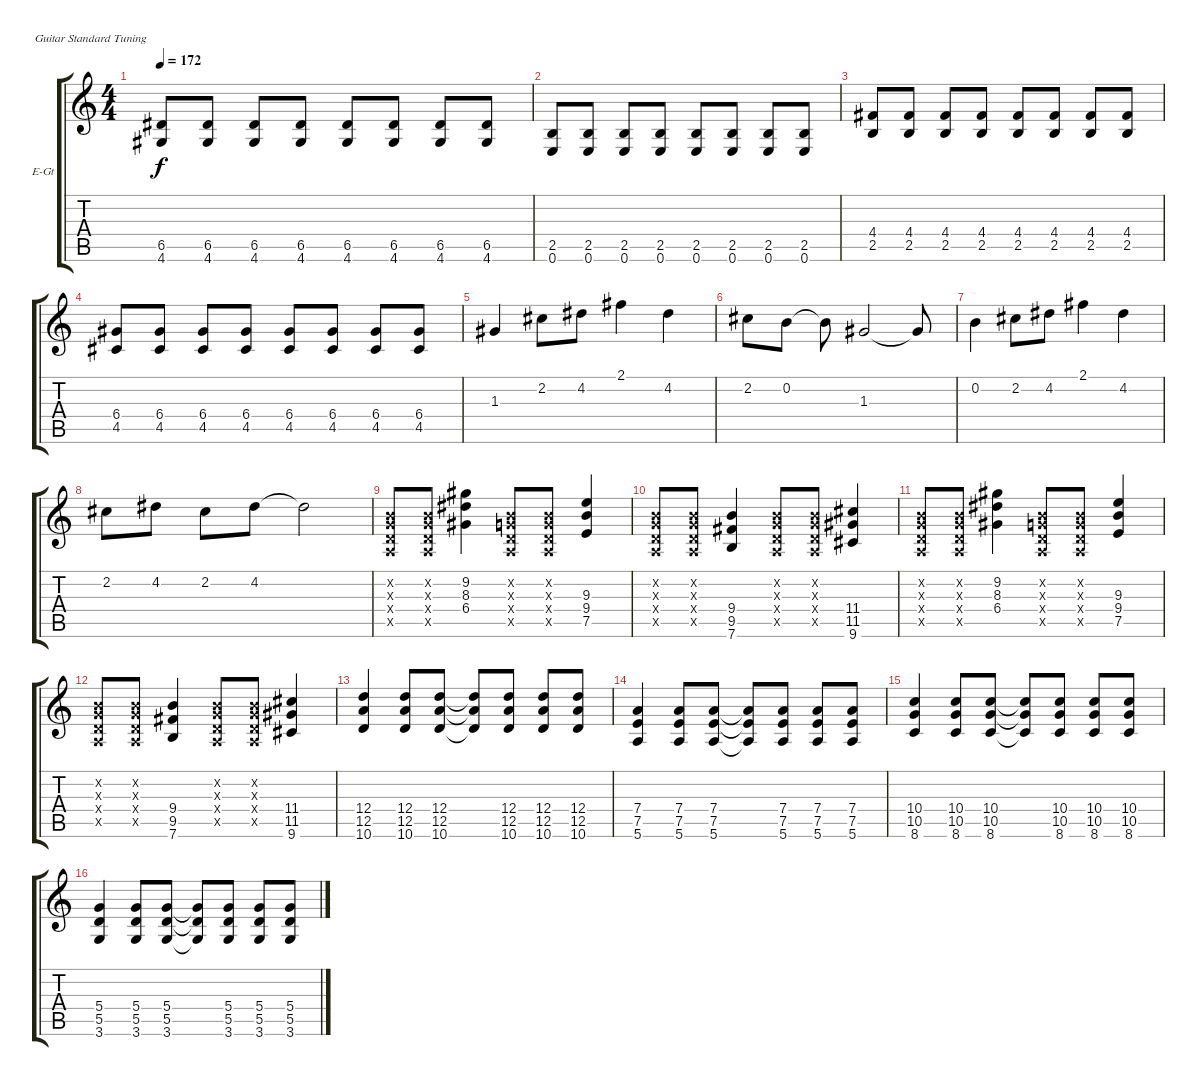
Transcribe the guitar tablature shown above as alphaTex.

\bracketExtendMode groupsimilarinstruments
\firstSystemTrackNameOrientation horizontal
\otherSystemsTrackNameOrientation horizontal
\track ("Oli de Sat" "E-Gt") {instrument overdrivenguitar}
\staff {score tabs}
\tuning (E4 B3 G3 D3 A2 E2)
\ts (4 4)
\tempo 172
\clef g2
\ks c
(6.5 4.6).8{dy f} (6.5 4.6).8 (6.5 4.6).8 (6.5 4.6).8 (6.5 4.6).8 (6.5 4.6).8 (6.5 4.6).8 (6.5 4.6).8 |
(2.5 0.6).8 (2.5 0.6).8 (2.5 0.6).8 (2.5 0.6).8 (2.5 0.6).8 (2.5 0.6).8 (2.5 0.6).8 (2.5 0.6).8 |
(4.4 2.5).8 (4.4 2.5).8 (4.4 2.5).8 (4.4 2.5).8 (4.4 2.5).8 (4.4 2.5).8 (4.4 2.5).8 (4.4 2.5).8 |
(6.4 4.5).8 (6.4 4.5).8 (6.4 4.5).8 (6.4 4.5).8 (6.4 4.5).8 (6.4 4.5).8 (6.4 4.5).8 (6.4 4.5).8 |
1.3.4 2.2.8 4.2.8 2.1.4 4.2.4 |
2.2.8 0.2.8 0.2{t}.8 1.3.2 1.3{t}.8 |
0.2.4 2.2.8 4.2.8 2.1.4 4.2.4 |
2.2.8 4.2.8 2.2.8 4.2.8 4.2{t}.2 |
(0.2{x} 0.3{x} 0.4{x} 0.5{x}).8 (0.2{x} 0.3{x} 0.4{x} 0.5{x}).8 (9.2 8.3 6.4).4 (0.2{x} 0.3{x} 0.4{x} 0.5{x}).8 (0.2{x} 0.3{x} 0.4{x} 0.5{x}).8 (9.3 9.4 7.5).4 |
(0.2{x} 0.3{x} 0.4{x} 0.5{x}).8 (0.2{x} 0.3{x} 0.4{x} 0.5{x}).8 (9.4 9.5 7.6).4 (0.2{x} 0.3{x} 0.4{x} 0.5{x}).8 (0.2{x} 0.3{x} 0.4{x} 0.5{x}).8 (11.4 11.5 9.6).4 |
(0.2{x} 0.3{x} 0.4{x} 0.5{x}).8 (0.2{x} 0.3{x} 0.4{x} 0.5{x}).8 (9.2 8.3 6.4).4 (0.2{x} 0.3{x} 0.4{x} 0.5{x}).8 (0.2{x} 0.3{x} 0.4{x} 0.5{x}).8 (9.3 9.4 7.5).4 |
(0.2{x} 0.3{x} 0.4{x} 0.5{x}).8 (0.2{x} 0.3{x} 0.4{x} 0.5{x}).8 (9.4 9.5 7.6).4 (0.2{x} 0.3{x} 0.4{x} 0.5{x}).8 (0.2{x} 0.3{x} 0.4{x} 0.5{x}).8 (11.4 11.5 9.6).4 |
(12.4 12.5 10.6).4 (12.4 12.5 10.6).8 (12.4 12.5 10.6).8 (12.4{t} 12.5{t} 10.6{t}).8 (12.4 12.5 10.6).8 (12.4 12.5 10.6).8 (12.4 12.5 10.6).8 |
(7.4 7.5 5.6).4 (7.4 7.5 5.6).8 (7.4 7.5 5.6).8 (7.4{t} 7.5{t} 5.6{t}).8 (7.4 7.5 5.6).8 (7.4 7.5 5.6).8 (7.4 7.5 5.6).8 |
(10.4 10.5 8.6).4 (10.4 10.5 8.6).8 (10.4 10.5 8.6).8 (10.4{t} 10.5{t} 8.6{t}).8 (10.4 10.5 8.6).8 (10.4 10.5 8.6).8 (10.4 10.5 8.6).8 |
(5.4 5.5 3.6).4 (5.4 5.5 3.6).8 (5.4 5.5 3.6).8 (5.4{t} 5.5{t} 3.6{t}).8 (5.4 5.5 3.6).8 (5.4 5.5 3.6).8 (5.4 5.5 3.6).8
